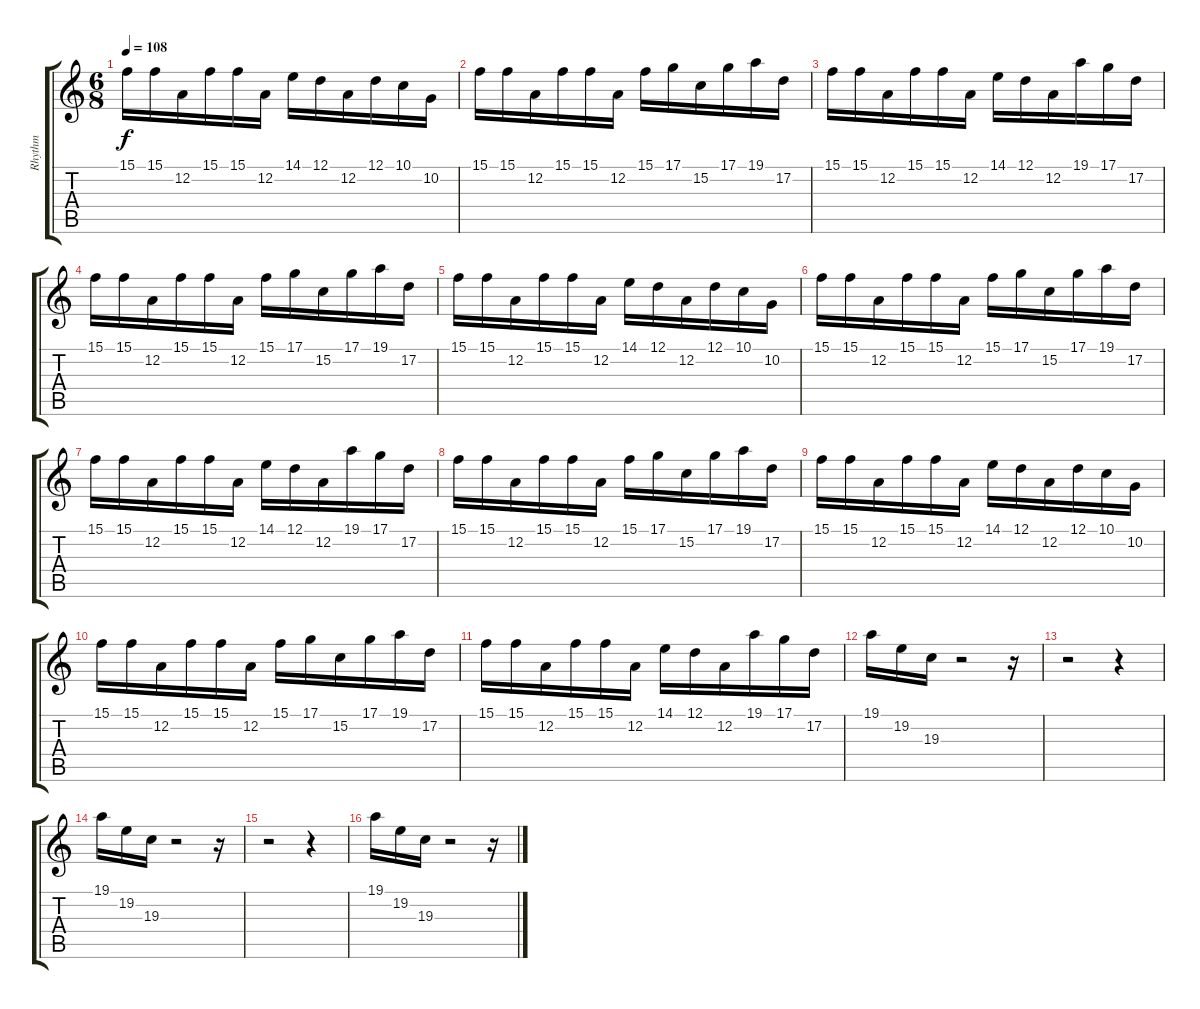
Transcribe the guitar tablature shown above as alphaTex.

\track ("Rhythm" "Rhythm") {instrument orchestralharp}
\staff {score tabs}
\tuning (D4 A3 F3 C3 G2 D2) {hide}
\ts (6 8)
\tempo 108
\clef g2
\ks c
15.1.16{dy f} 15.1.16 12.2.16 15.1.16 15.1.16 12.2.16 14.1.16 12.1.16 12.2.16 12.1.16 10.1.16 10.2.16 |
15.1.16 15.1.16 12.2.16 15.1.16 15.1.16 12.2.16 15.1.16 17.1.16 15.2.16 17.1.16 19.1.16 17.2.16 |
15.1.16 15.1.16 12.2.16 15.1.16 15.1.16 12.2.16 14.1.16 12.1.16 12.2.16 19.1.16 17.1.16 17.2.16 |
15.1.16 15.1.16 12.2.16 15.1.16 15.1.16 12.2.16 15.1.16 17.1.16 15.2.16 17.1.16 19.1.16 17.2.16 |
15.1.16 15.1.16 12.2.16 15.1.16 15.1.16 12.2.16 14.1.16 12.1.16 12.2.16 12.1.16 10.1.16 10.2.16 |
15.1.16 15.1.16 12.2.16 15.1.16 15.1.16 12.2.16 15.1.16 17.1.16 15.2.16 17.1.16 19.1.16 17.2.16 |
15.1.16 15.1.16 12.2.16 15.1.16 15.1.16 12.2.16 14.1.16 12.1.16 12.2.16 19.1.16 17.1.16 17.2.16 |
15.1.16 15.1.16 12.2.16 15.1.16 15.1.16 12.2.16 15.1.16 17.1.16 15.2.16 17.1.16 19.1.16 17.2.16 |
15.1.16 15.1.16 12.2.16 15.1.16 15.1.16 12.2.16 14.1.16 12.1.16 12.2.16 12.1.16 10.1.16 10.2.16 |
15.1.16 15.1.16 12.2.16 15.1.16 15.1.16 12.2.16 15.1.16 17.1.16 15.2.16 17.1.16 19.1.16 17.2.16 |
15.1.16 15.1.16 12.2.16 15.1.16 15.1.16 12.2.16 14.1.16 12.1.16 12.2.16 19.1.16 17.1.16 17.2.16 |
\section ("" "")
19.1.16 19.2.16 19.3.16 r.2 r.16 |
r.2 r.4 |
19.1.16 19.2.16 19.3.16 r.2 r.16 |
r.2 r.4 |
19.1.16 19.2.16 19.3.16 r.2 r.16
